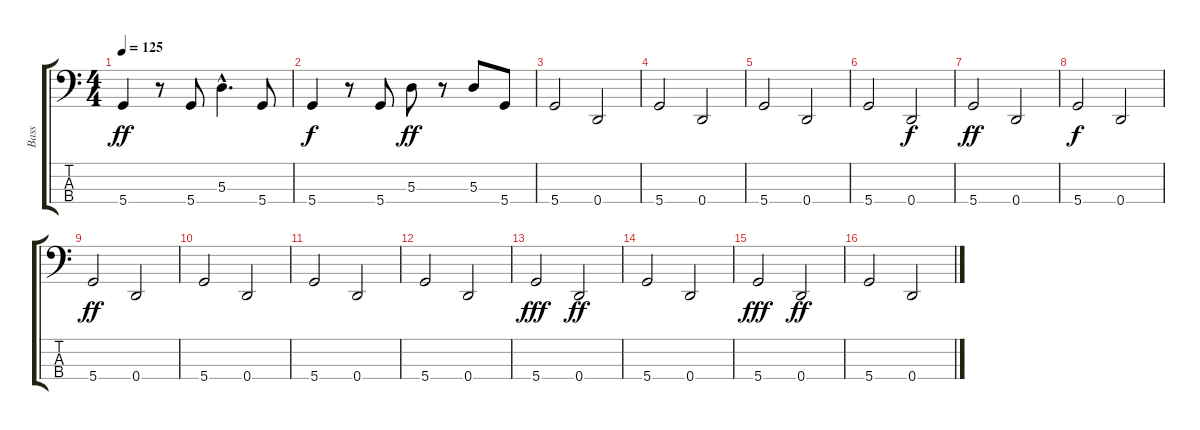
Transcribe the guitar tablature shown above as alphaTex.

\track ("Bass" "Bass") {instrument electricbassfinger}
\staff {score tabs}
\tuning (G2 D2 A1 D1) {hide}
\ts (4 4)
\tempo 125
\clef f4
\ks c
5.4.4{dy ff} r.8 5.4.8 5.3{hac}.4{d} 5.4.8 |
5.4.4{dy f} r.8 5.4.8 5.3.8{dy ff} r.8 5.3.8 5.4.8 |
5.4.2 0.4.2 |
5.4.2 0.4.2 |
5.4.2 0.4.2 |
5.4.2 0.4.2{dy f} |
5.4.2{dy ff} 0.4.2 |
5.4.2{dy f} 0.4.2 |
5.4.2{dy ff} 0.4.2 |
5.4.2 0.4.2 |
5.4.2 0.4.2 |
5.4.2 0.4.2 |
5.4.2{dy fff} 0.4.2{dy ff} |
5.4.2 0.4.2 |
5.4.2{dy fff} 0.4.2{dy ff} |
5.4.2 0.4.2
